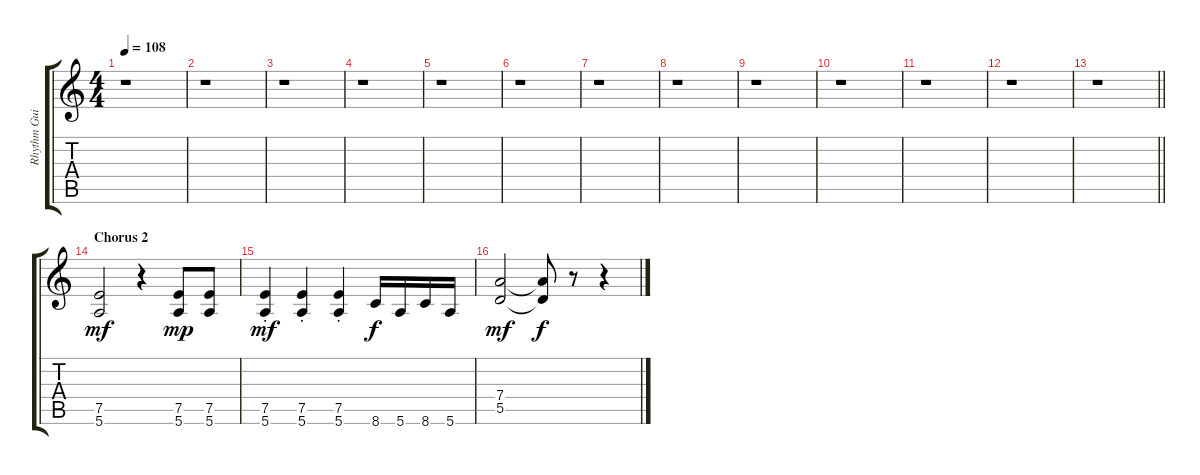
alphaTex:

\track ("Rhythm Guitar II (Mick)" "Rhythm Gui") {instrument electricguitarjazz}
\staff {score tabs}
\tuning (E4 B3 G3 D3 A2 E2) {hide}
\ts (4 4)
\tempo 108
\clef g2
\ks c
r.1{dy mf} |
r.1 |
r.1 |
r.1 |
r.1 |
r.1 |
r.1 |
r.1 |
r.1 |
r.1 |
r.1 |
r.1 |
\barLineRight lightlight
r.1 |
\section ("" "Chorus 2")
(7.5 5.6).2 r.4 (7.5 5.6).8{dy mp} (7.5 5.6).8 |
(7.5{st} 5.6{st}).4{dy mf} (7.5{st} 5.6{st}).4 (7.5{st} 5.6{st}).4 8.6.16{dy f} 5.6.16 8.6.16 5.6.16 |
(7.4 5.5).2{dy mf} (7.4{t} 5.5{t}).8{dy f} r.8 r.4
